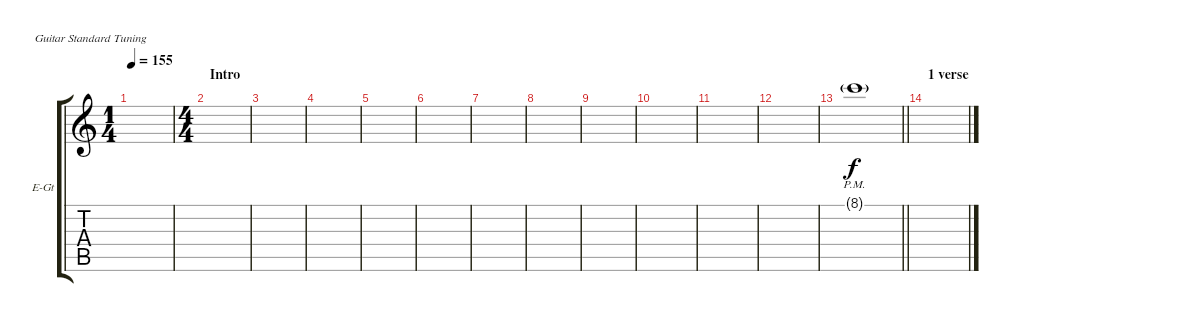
\defaultSystemsLayout 4
\bracketExtendMode groupsimilarinstruments
\firstSystemTrackNameOrientation horizontal
\otherSystemsTrackNameOrientation horizontal
\track ("Electric Guitar" "E-Gt") {instrument distortionguitar}
\staff {score tabs}
\tuning (E4 B3 G3 D3 A2 E2)
\ts (1 4)
\tempo 155
\clef g2
\ks c
|
\ts (4 4)
\section ("" "Intro")
|
|
|
|
|
|
|
|
|
|
|
\barLineRight lightlight
8.1{g pm}.1 |
\section ("" "1 verse")
